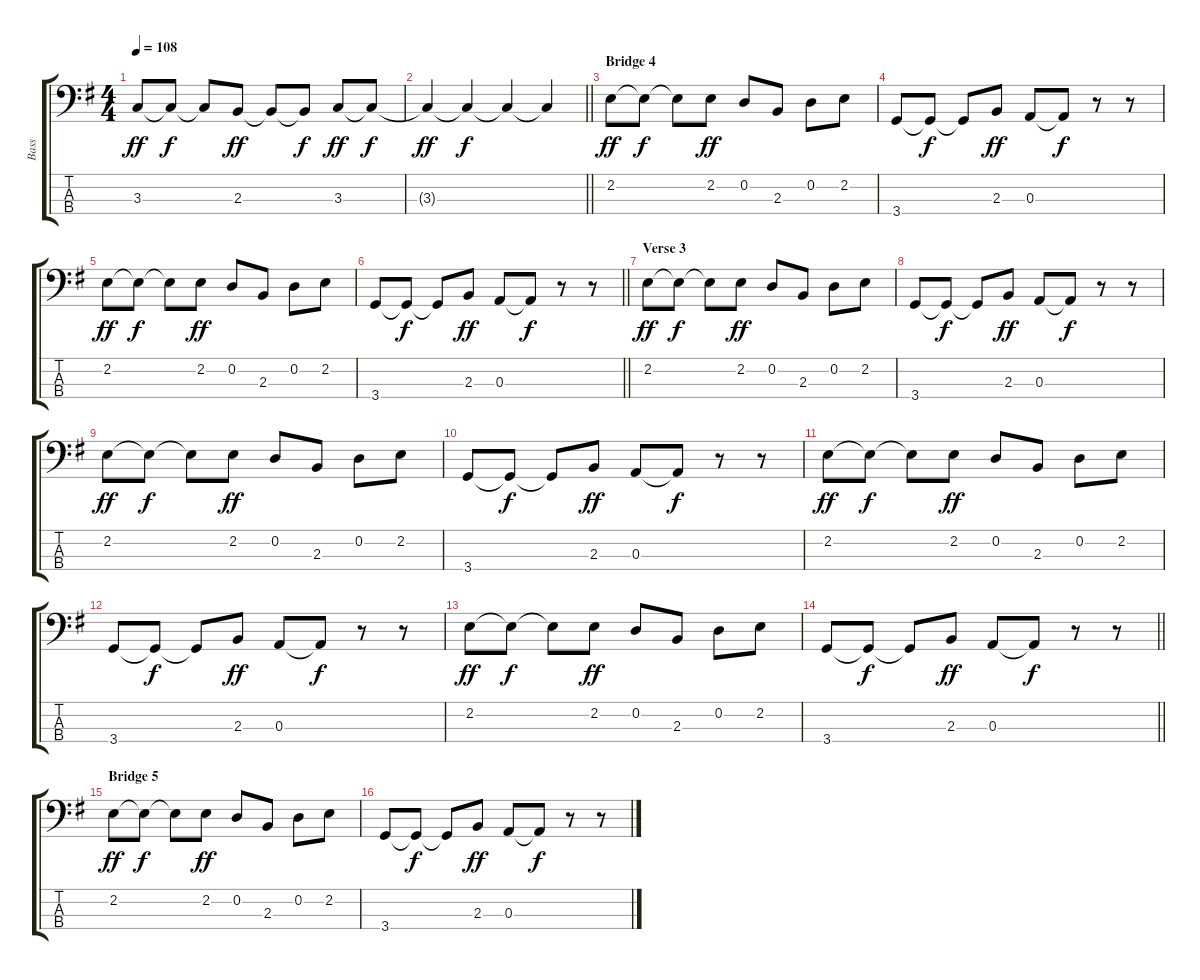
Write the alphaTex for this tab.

\track ("Bass" "Bass") {instrument electricbasspick}
\staff {score tabs}
\tuning (G2 D2 A1 E1) {hide}
\ts (4 4)
\tempo 108
\clef f4
\ks g
3.3.8{dy ff} 3.3{t}.8{dy f} 3.3{t}.8 2.3.8{dy ff} 2.3{t}.8 2.3{t}.8{dy f} 3.3.8{dy ff} 3.3{t}.8{dy f} |
\barLineRight lightlight
3.3{t}.4{dy ff} 3.3{t}.4{dy f} 3.3{t}.4 3.3{t}.4 |
\section ("" "Bridge 4")
2.2.8{dy ff} 2.2{t}.8{dy f} 2.2{t}.8 2.2.8{dy ff} 0.2.8 2.3.8 0.2.8 2.2.8 |
3.4.8 3.4{t}.8{dy f} 3.4{t}.8 2.3.8{dy ff} 0.3.8 0.3{t}.8{dy f} r.8 r.8 |
2.2.8{dy ff} 2.2{t}.8{dy f} 2.2{t}.8 2.2.8{dy ff} 0.2.8 2.3.8 0.2.8 2.2.8 |
\barLineRight lightlight
3.4.8 3.4{t}.8{dy f} 3.4{t}.8 2.3.8{dy ff} 0.3.8 0.3{t}.8{dy f} r.8 r.8 |
\section ("" "Verse 3")
2.2.8{dy ff} 2.2{t}.8{dy f} 2.2{t}.8 2.2.8{dy ff} 0.2.8 2.3.8 0.2.8 2.2.8 |
3.4.8 3.4{t}.8{dy f} 3.4{t}.8 2.3.8{dy ff} 0.3.8 0.3{t}.8{dy f} r.8 r.8 |
2.2.8{dy ff} 2.2{t}.8{dy f} 2.2{t}.8 2.2.8{dy ff} 0.2.8 2.3.8 0.2.8 2.2.8 |
3.4.8 3.4{t}.8{dy f} 3.4{t}.8 2.3.8{dy ff} 0.3.8 0.3{t}.8{dy f} r.8 r.8 |
2.2.8{dy ff} 2.2{t}.8{dy f} 2.2{t}.8 2.2.8{dy ff} 0.2.8 2.3.8 0.2.8 2.2.8 |
3.4.8 3.4{t}.8{dy f} 3.4{t}.8 2.3.8{dy ff} 0.3.8 0.3{t}.8{dy f} r.8 r.8 |
2.2.8{dy ff} 2.2{t}.8{dy f} 2.2{t}.8 2.2.8{dy ff} 0.2.8 2.3.8 0.2.8 2.2.8 |
\barLineRight lightlight
3.4.8 3.4{t}.8{dy f} 3.4{t}.8 2.3.8{dy ff} 0.3.8 0.3{t}.8{dy f} r.8 r.8 |
\section ("" "Bridge 5")
2.2.8{dy ff} 2.2{t}.8{dy f} 2.2{t}.8 2.2.8{dy ff} 0.2.8 2.3.8 0.2.8 2.2.8 |
3.4.8 3.4{t}.8{dy f} 3.4{t}.8 2.3.8{dy ff} 0.3.8 0.3{t}.8{dy f} r.8 r.8
